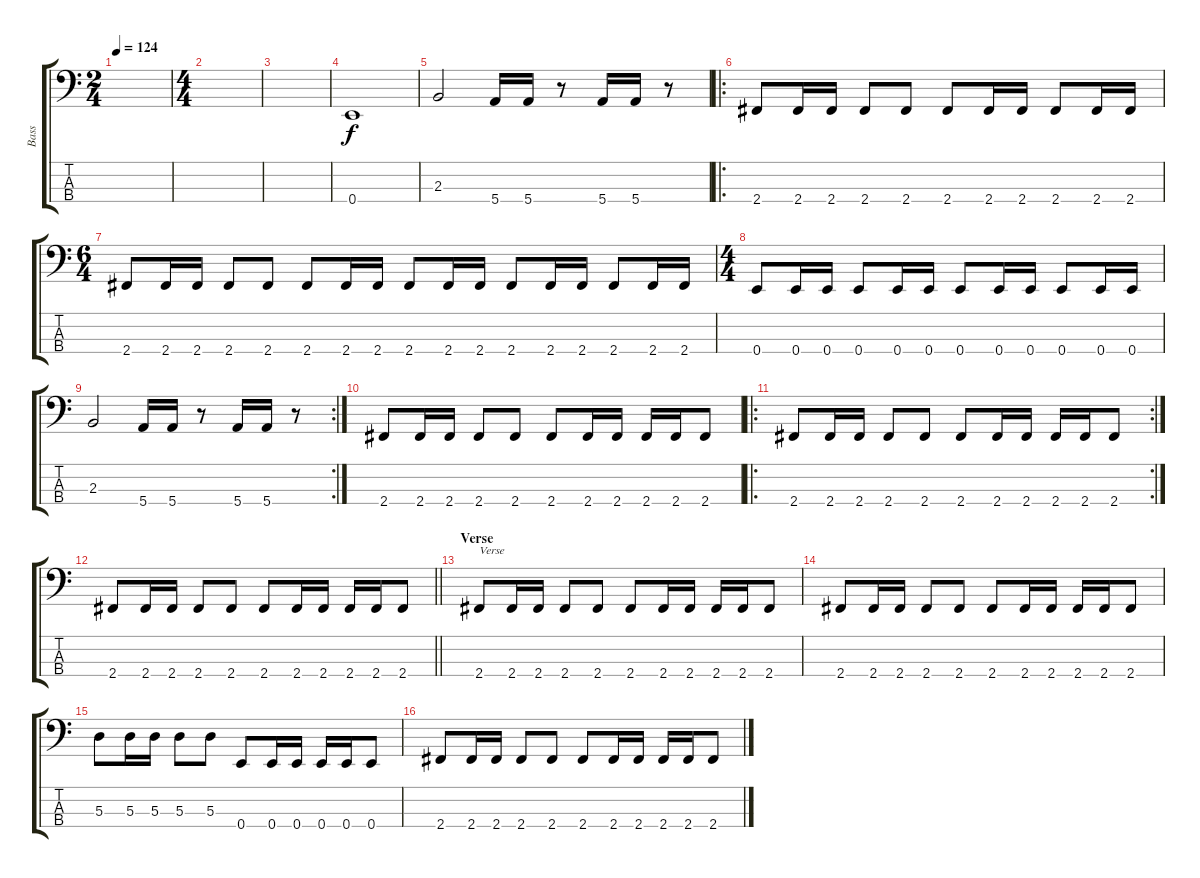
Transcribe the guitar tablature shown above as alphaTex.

\track ("Bass" "Bass") {instrument electricbasspick}
\staff {score tabs}
\tuning (G2 D2 A1 E1) {hide}
\ts (2 4)
\tempo 124
\clef f4
\ks c
|
\ts (4 4)
|
|
0.4.1 |
2.3.2 5.4.16 5.4.16 r.8 5.4.16 5.4.16 r.8 |
\ro
2.4.8 2.4.16 2.4.16 2.4.8 2.4.8 2.4.8 2.4.16 2.4.16 2.4.8 2.4.16 2.4.16 |
\ts (6 4)
2.4.8 2.4.16 2.4.16 2.4.8 2.4.8 2.4.8 2.4.16 2.4.16 2.4.8 2.4.16 2.4.16 2.4.8 2.4.16 2.4.16 2.4.8 2.4.16 2.4.16 |
\ts (4 4)
0.4.8 0.4.16 0.4.16 0.4.8 0.4.16 0.4.16 0.4.8 0.4.16 0.4.16 0.4.8 0.4.16 0.4.16 |
\rc 2
2.3.2 5.4.16 5.4.16 r.8 5.4.16 5.4.16 r.8 |
2.4.8 2.4.16 2.4.16 2.4.8 2.4.8 2.4.8 2.4.16 2.4.16 2.4.16 2.4.16 2.4.8 |
\ro
\rc 2
2.4.8 2.4.16 2.4.16 2.4.8 2.4.8 2.4.8 2.4.16 2.4.16 2.4.16 2.4.16 2.4.8 |
\barLineRight lightlight
2.4.8 2.4.16 2.4.16 2.4.8 2.4.8 2.4.8 2.4.16 2.4.16 2.4.16 2.4.16 2.4.8 |
\section ("" "Verse")
2.4.8{txt "Verse"} 2.4.16 2.4.16 2.4.8 2.4.8 2.4.8 2.4.16 2.4.16 2.4.16 2.4.16 2.4.8 |
2.4.8 2.4.16 2.4.16 2.4.8 2.4.8 2.4.8 2.4.16 2.4.16 2.4.16 2.4.16 2.4.8 |
5.3.8 5.3.16 5.3.16 5.3.8 5.3.8 0.4.8 0.4.16 0.4.16 0.4.16 0.4.16 0.4.8 |
2.4.8 2.4.16 2.4.16 2.4.8 2.4.8 2.4.8 2.4.16 2.4.16 2.4.16 2.4.16 2.4.8
